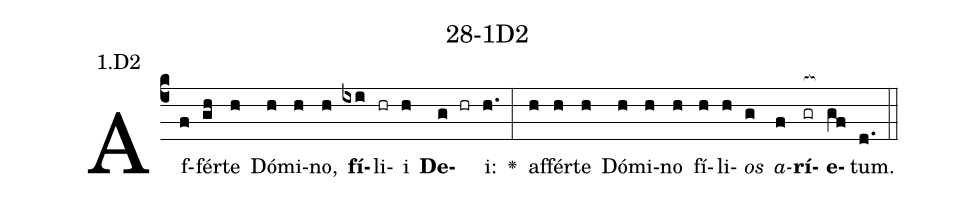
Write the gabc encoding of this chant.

name: 28-1D2;
annotation: 1.D2;
%%
(c4)Af(f)fér(gh)te(h) Dó(h)mi(h)no,(h) <b>fí</b>(ixi)li(hr)i(h) <b>De</b>(g hr)i:(h.) <v>\greheightstar</v>(:) af(h)fér(h)te(h) Dó(h)mi(h)no(h) fí(h)li(h)<i>os</i>(g) <i>a</i>(f)<b>rí</b>(gr[ocb:1{])<b>e</b>(gf[ocb:0}])tum.(d.) (::)


%E(h) u(h) o(g) u(f) a(gf) e.(d.) (::)
